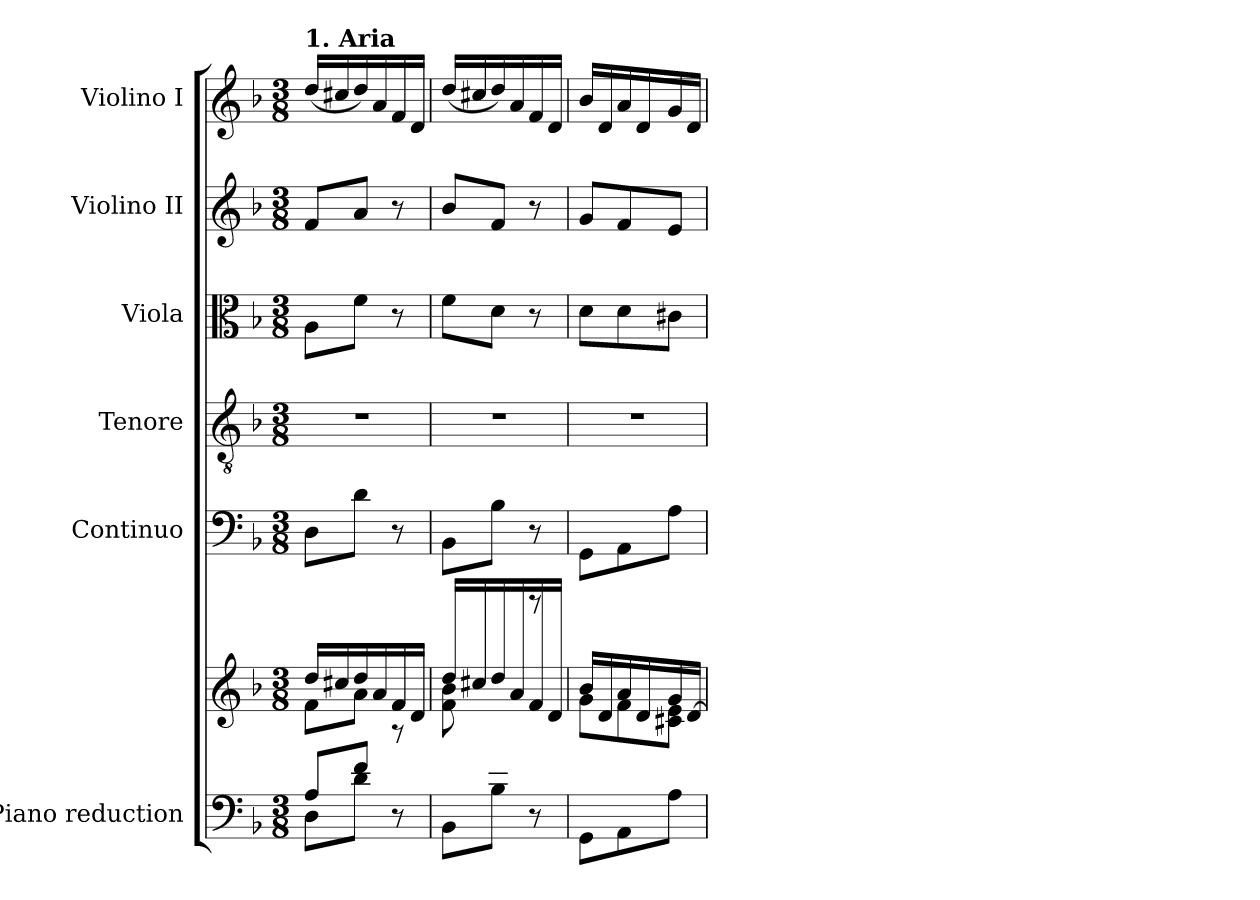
**kern	**kern	**kern	**kern	**kern	**kern	**kern
*part6	*part6	*part5	*part4	*part3	*part2	*part1
*staff7	*staff6	*staff5	*staff4	*staff3	*staff2	*staff1
*I"Piano reduction	*	*I"Continuo	*I"Tenore	*I"Viola	*I"Violino II	*I"Violino I
*I'Pno	*	*	*	*I'Vla	*I'Vln	*I'Vln
*clefF4	*clefG2	*clefF4	*clefGv2	*clefC3	*clefG2	*clefG2
*k[b-]	*k[b-]	*k[b-]	*k[b-]	*k[b-]	*k[b-]	*k[b-]
*M3/8	*M3/8	*M3/8	*M3/8	*M3/8	*M3/8	*M3/8
=1	=1	=1	=1	=1	=1	=1
*^	*^	*	*	*	*	*
!	!	!	!	!	!	!	!	!LO:TX:a:B:t=1. Aria
8A/L	8D\L	16dd/LL	8f\L	8D\L	4.r	8A\L	8f/L	(<16dd/LL
.	.	16cc#X/	.	.	.	.	.	16cc#X/
8f/J	8d\J	16dd/	8a\J	8d\J	.	8f\J	8a/J	16dd/)
.	.	16a/	.	.	.	.	.	16a/
8r	8ryy	16f/	8rA	8r	.	8r	8r	16f/
.	.	16d/JJ	.	.	.	.	.	16d/JJ
=2	=2	=2	=2	=2	=2	=2	=2	=2
8ryy	8BB-\L	16dd/LL	8f\ 8b-\L	8BB-\L	4.r	8f\L	8b-/L	(<16dd/LL
.	.	16cc#X/	.	.	.	.	.	16cc#X/
8d/ 8f/J	8B-\J	16dd/	8ryy	8B-\J	.	8d\J	8f/J	16dd/)
.	.	16a/	.	.	.	.	.	16a/
8ryy	8r	16f/	8rdddd	8r	.	8r	8r	16f/
.	.	16d/JJ	.	.	.	.	.	16d/JJ
*v	*v	*	*	*	*	*	*	*
=3	=3	=3	=3	=3	=3	=3	=3
8GG\L	16b-/LL	8g\L	8GG\L	4.r	8d\L	8g/L	16b-/LL
.	16d/	.	.	.	.	.	16d/
8AA\	16a/	8f\	8AA\	.	8d\	8f/	16a/
.	16d/	.	.	.	.	.	16d/
8A\J	16g/	8c#X\ 8e\J	8A\J	.	8c#X\J	8e/J	16g/
.	[16d/JJ	.	.	.	.	.	16d/JJ
*	*v	*v	*	*	*	*	*
=	=	=	=	=	=	=
*-	*-	*-	*-	*-	*-	*-
